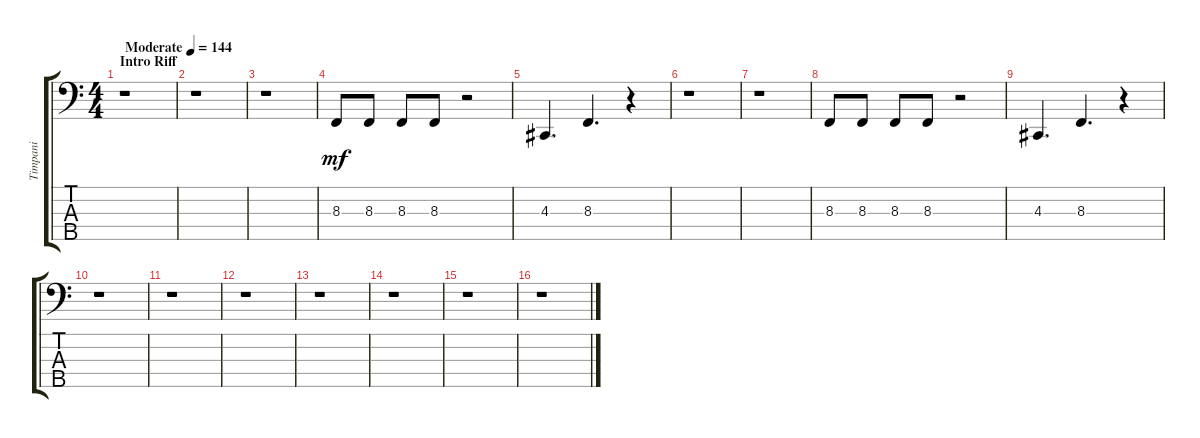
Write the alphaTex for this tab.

\track ("Timpani" "Timpani") {instrument timpani}
\staff {score tabs}
\tuning (G2 D2 A1 E1 B0) {hide}
\ts (4 4)
\section ("" "Intro Riff")
\tempo (144 "Moderate")
\clef f4
\ks c
r.1{dy mf instrument timpani} |
r.1 |
r.1 |
8.3.8 8.3.8 8.3.8 8.3.8 r.2 |
4.3.4{d} 8.3.4{d} r.4 |
r.1 |
r.1 |
8.3.8 8.3.8 8.3.8 8.3.8 r.2 |
4.3.4{d} 8.3.4{d} r.4 |
r.1 |
r.1 |
r.1 |
r.1 |
r.1 |
r.1 |
r.1
